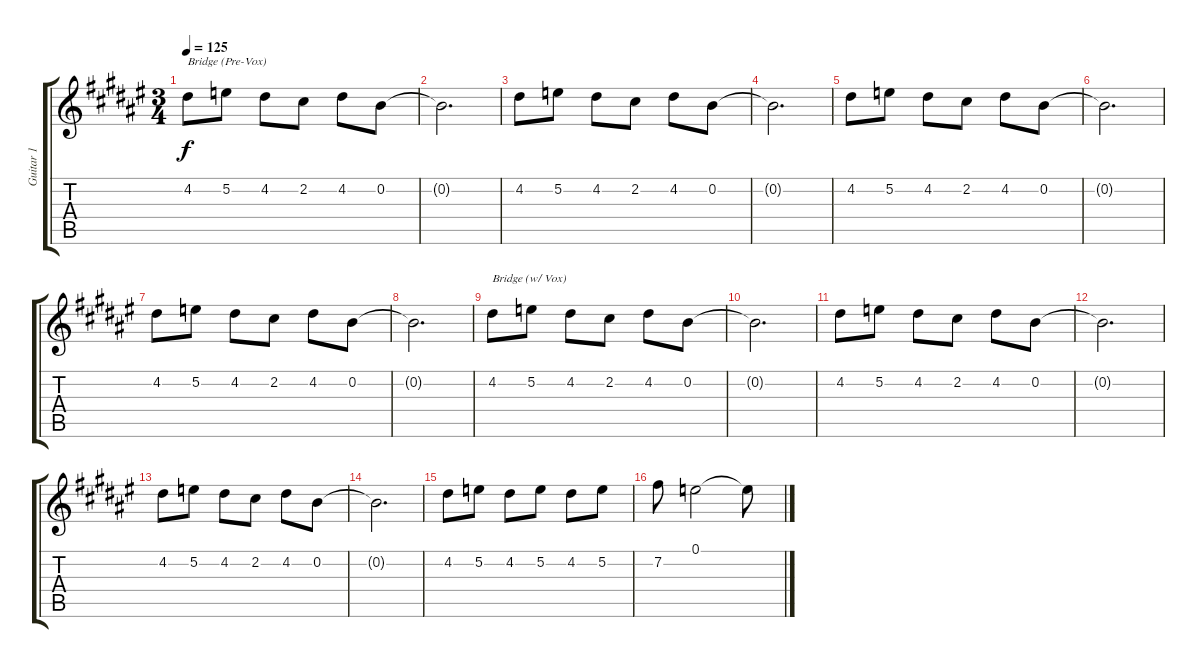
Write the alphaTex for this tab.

\track ("Guitar 1" "Guitar 1") {instrument electricguitarclean}
\staff {score tabs}
\tuning (E4 B3 Ab3 E3 B2 E2) {hide}
\ts (3 4)
\tempo 125
\clef g2
\ks f#
4.2.8{txt "Bridge (Pre-Vox)" dy f balance 4 instrument electricguitarclean} 5.2.8 4.2.8 2.2.8 4.2.8 0.2.8 |
0.2{t}.2{d} |
4.2.8 5.2.8 4.2.8 2.2.8 4.2.8 0.2.8 |
0.2{t}.2{d} |
4.2.8 5.2.8 4.2.8 2.2.8 4.2.8 0.2.8 |
0.2{t}.2{d} |
4.2.8 5.2.8 4.2.8 2.2.8 4.2.8 0.2.8 |
0.2{t}.2{d} |
4.2.8{txt "Bridge (w/ Vox)"} 5.2.8 4.2.8 2.2.8 4.2.8 0.2.8 |
0.2{t}.2{d} |
4.2.8 5.2.8 4.2.8 2.2.8 4.2.8 0.2.8 |
0.2{t}.2{d} |
4.2.8 5.2.8 4.2.8 2.2.8 4.2.8 0.2.8 |
0.2{t}.2{d} |
4.2.8 5.2.8 4.2.8 5.2.8 4.2.8 5.2.8 |
7.2.8 0.1.2 0.1{t}.8
